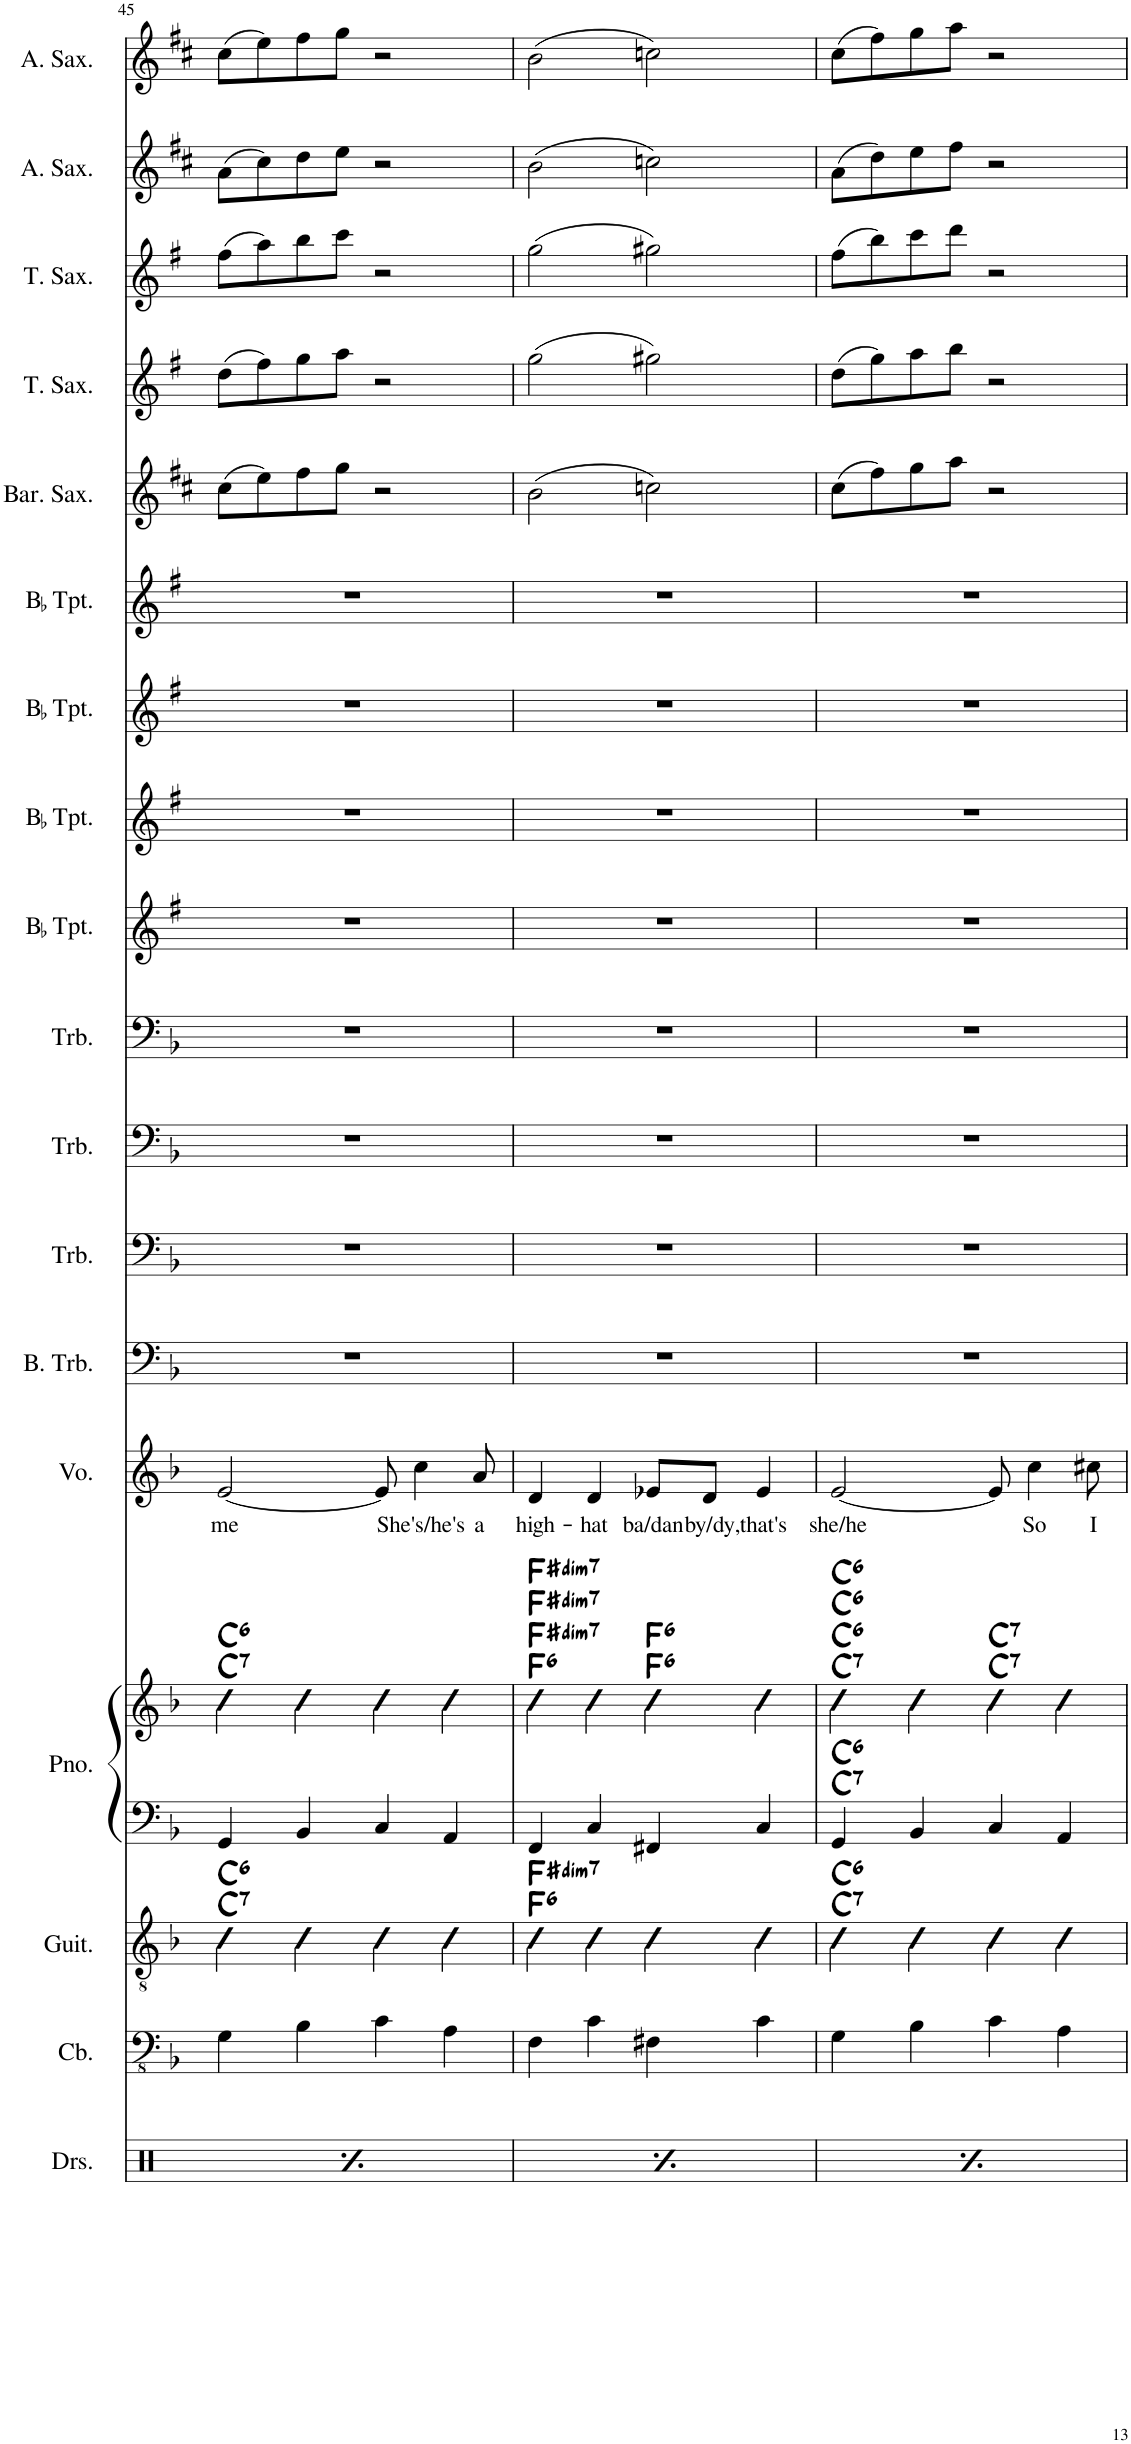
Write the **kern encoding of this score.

**kern	**harte	**kern	**kern	**harte	**kern	**kern	**harte	**kern	**text	**kern	**kern	**kern	**kern	**kern	**kern	**kern	**kern	**kern	**kern	**kern	**kern	**kern
*part18	*part18	*part17	*part16	*part16	*part15	*part15	*part15	*part14	*part14	*part13	*part12	*part11	*part10	*part9	*part8	*part7	*part6	*part5	*part4	*part3	*part2	*part1
*staff19	*	*staff18	*staff17	*	*staff16	*staff15	*	*staff14	*staff14	*staff13	*staff12	*staff11	*staff10	*staff9	*staff8	*staff7	*staff6	*staff5	*staff4	*staff3	*staff2	*staff1
*I"Drumset	*	*I"Double Bass	*I"Guitar	*	*I"Piano	*	*	*I"Voice	*	*I"Bass Trombone	*I"Trombone	*I"Trombone	*I"Trombone	*I"BaccidentalFlat Trumpet	*I"BaccidentalFlat Trumpet	*I"BaccidentalFlat Trumpet	*I"BaccidentalFlat Trumpet	*I"Baritone Saxophone	*I"Tenor Saxophone	*I"Tenor Saxophone	*I"Alto Saxophone	*I"Alto Saxophone
*I'Drs.	*	*	*I'Guit.	*	*I'Pno.	*	*	*I'Vo.	*	*I'B. Trb.	*I'Trb.	*I'Trb.	*I'Trb.	*I'BaccidentalFlat Tpt.	*I'BaccidentalFlat Tpt.	*I'BaccidentalFlat Tpt.	*I'BaccidentalFlat Tpt.	*I'Bar. Sax.	*I'T. Sax.	*I'T. Sax.	*I'A. Sax.	*I'A. Sax.
!!LO:PB:g=z
*clefX	*	*clefFv4	*clefGv2	*	*clefF4	*clefG2	*	*clefG2	*	*clefF4	*clefF4	*clefF4	*clefF4	*clefG2	*clefG2	*clefG2	*clefG2	*clefG2	*clefG2	*clefG2	*clefG2	*clefG2
*	*	*Trd7c12	*	*	*	*	*	*	*	*	*	*	*	*Trd1c2	*Trd1c2	*Trd1c2	*Trd1c2	*Trd12c21	*Trd8c14	*Trd8c14	*Trd5c9	*Trd5c9
*k[]	*	*k[b-]	*k[b-]	*	*k[b-]	*k[b-]	*	*k[b-]	*	*k[b-]	*k[b-]	*k[b-]	*k[b-]	*k[f#]	*k[f#]	*k[f#]	*k[f#]	*k[f#c#]	*k[f#]	*k[f#]	*k[f#c#]	*k[f#c#]
*M4/4	*	*M4/4	*M4/4	*	*M4/4	*M4/4	*	*M4/4	*	*M4/4	*M4/4	*M4/4	*M4/4	*M4/4	*M4/4	*M4/4	*M4/4	*M4/4	*M4/4	*M4/4	*M4/4	*M4/4
=45	=45	=45	=45	=45	=45	=45	=45	=45	=45	=45	=45	=45	=45	=45	=45	=45	=45	=45	=45	=45	=45	=45
*^	*	*	*	*	*	*	*	*	*	*	*	*	*	*	*	*	*	*	*	*	*	*
!	!	!LO:H:kt=N.C.	!	!	!LO:H:n=1:kt=7	!	!	!	!	!LO:LY:b	!	!	!	!	!	!	!	!	!	!	!	!	!
!	!	!	!	!	!LO:H:n=2:kt=6	!	!	!LO:H:n=1:kt=7	!	!	!	!	!	!	!	!	!	!	!	!	!	!	!
!	!	!	!	!	!	!	!	!LO:H:n=2:kt=6	!	!	!	!	!	!	!	!	!	!	!	!	!	!	!
4Rff/	4Rf\	N	4GG\	4c\	C:7 C:maj6	4GG/	4cc\	C:7 C:maj6	[2e/	me	1r	1r	1r	1r	1r	1r	1r	1r	(8cc#\L	(8dd\L	(8ff#\L	(8a\L	(8cc#\L
.	.	.	.	.	.	.	.	.	.	.	.	.	.	.	.	.	.	.	8ee\)	8ff#\)	8aa\)	8cc#\)	8ee\)
4Rff/	4Rf\	.	4BB-\	4c\	.	4BB-/	4cc\	.	.	.	.	.	.	.	.	.	.	.	8ff#\	8gg\	8bb\	8dd\	8ff#\
.	.	.	.	.	.	.	.	.	.	.	.	.	.	.	.	.	.	.	8gg\J	8aa\J	8ccc\J	8ee\J	8gg\J
4Rff/	4Rf\	.	4C\	4c\	.	4C/	4cc\	.	8e/]	.	.	.	.	.	.	.	.	.	2r	2r	2r	2r	2r
!	!	!	!	!	!	!	!	!	!	!LO:LY:b	!	!	!	!	!	!	!	!	!	!	!	!	!
.	.	.	.	.	.	.	.	.	4cc\	She's/he's	.	.	.	.	.	.	.	.	.	.	.	.	.
4Rff/	4Rf\	.	4AA\	4c\	.	4AA/	4cc\	.	.	.	.	.	.	.	.	.	.	.	.	.	.	.	.
!	!	!	!	!	!	!	!	!	!	!LO:LY:b	!	!	!	!	!	!	!	!	!	!	!	!	!
.	.	.	.	.	.	.	.	.	8a/	a	.	.	.	.	.	.	.	.	.	.	.	.	.
=46	=46	=46	=46	=46	=46	=46	=46	=46	=46	=46	=46	=46	=46	=46	=46	=46	=46	=46	=46	=46	=46	=46	=46
!	!	!LO:H:kt=N.C.	!	!	!LO:H:n=1:kt=6	!	!	!	!	!LO:LY:b	!	!	!	!	!	!	!	!	!	!	!	!	!
!	!	!	!	!	!LO:H:n=2:kt=dim7	!	!	!LO:H:n=1:kt=6	!	!	!	!	!	!	!	!	!	!	!	!	!	!	!
!	!	!	!	!	!	!	!	!LO:H:n=2:kt=dim7	!	!	!	!	!	!	!	!	!	!	!	!	!	!	!
!	!	!	!	!	!	!	!	!LO:H:n=3:kt=dim7	!	!	!	!	!	!	!	!	!	!	!	!	!	!	!
!	!	!	!	!	!	!	!	!LO:H:n=4:kt=dim7	!	!	!	!	!	!	!	!	!	!	!	!	!	!	!
4Rff/	4Rf\	N	4FF\	4c\	F:maj6 F#:dim7	4FF/	4cc\	F:maj6 F#:dim7 F#:dim7 F#:dim7	4d/	high-	1r	1r	1r	1r	1r	1r	1r	1r	(2b\	(2gg\	(2gg\	(2b\	(2b\
!	!	!	!	!	!	!	!	!	!	!LO:LY:b	!	!	!	!	!	!	!	!	!	!	!	!	!
4Rff/	4Rf\	.	4C\	4c\	.	4C/	4cc\	.	4d/	-hat	.	.	.	.	.	.	.	.	.	.	.	.	.
!	!	!	!	!	!	!	!	!LO:H:n=1:kt=6	!	!LO:LY:b	!	!	!	!	!	!	!	!	!	!	!	!	!
!	!	!	!	!	!	!	!	!LO:H:n=2:kt=6	!	!	!	!	!	!	!	!	!	!	!	!	!	!	!
4Rff/	4Rf\	.	4FF#X\	4c\	.	4FF#X/	4cc\	F:maj6 F:maj6	8e-X/L	ba/dan	.	.	.	.	.	.	.	.	2ccn\)	2gg#X\)	2gg#X\)	2ccn\)	2ccn\)
!	!	!	!	!	!	!	!	!	!	!LO:LY:b	!	!	!	!	!	!	!	!	!	!	!	!	!
.	.	.	.	.	.	.	.	.	8d/J	by/dy,	.	.	.	.	.	.	.	.	.	.	.	.	.
!	!	!	!	!	!	!	!	!	!	!LO:LY:b	!	!	!	!	!	!	!	!	!	!	!	!	!
4Rff/	4Rf\	.	4C\	4c\	.	4C/	4cc\	.	4e-/	that's	.	.	.	.	.	.	.	.	.	.	.	.	.
=47	=47	=47	=47	=47	=47	=47	=47	=47	=47	=47	=47	=47	=47	=47	=47	=47	=47	=47	=47	=47	=47	=47	=47
!	!	!LO:H:kt=N.C.	!	!	!LO:H:n=1:kt=7	!	!	!	!	!LO:LY:b	!	!	!	!	!	!	!	!	!	!	!	!	!
!	!	!	!	!	!LO:H:n=2:kt=6	!	!	!LO:H:n=1:kt=7	!	!	!	!	!	!	!	!	!	!	!	!	!	!	!
!	!	!	!	!	!	!	!	!LO:H:n=2:kt=6	!	!	!	!	!	!	!	!	!	!	!	!	!	!	!
!	!	!	!	!	!	!	!	!LO:H:n=3:kt=6	!	!	!	!	!	!	!	!	!	!	!	!	!	!	!
!	!	!	!	!	!	!	!	!LO:H:n=4:kt=6	!	!	!	!	!	!	!	!	!	!	!	!	!	!	!
!	!	!	!	!	!	!	!	!LO:H:n=5:kt=7	!	!	!	!	!	!	!	!	!	!	!	!	!	!	!
!	!	!	!	!	!	!	!	!LO:H:n=6:kt=6	!	!	!	!	!	!	!	!	!	!	!	!	!	!	!
4Rff/	4Rf\	N	4GG\	4c\	C:7 C:maj6	4GG/	4cc\	C:7 C:maj6 C:maj6 C:maj6 C:7 C:maj6	[2e/	she/he	1r	1r	1r	1r	1r	1r	1r	1r	(8cc#\L	(8dd\L	(8ff#\L	(8a\L	(8cc#\L
.	.	.	.	.	.	.	.	.	.	.	.	.	.	.	.	.	.	.	8ff#\)	8gg\)	8bb\)	8dd\)	8ff#\)
4Rff/	4Rf\	.	4BB-\	4c\	.	4BB-/	4cc\	.	.	.	.	.	.	.	.	.	.	.	8gg\	8aa\	8ccc\	8ee\	8gg\
.	.	.	.	.	.	.	.	.	.	.	.	.	.	.	.	.	.	.	8aa\J	8bb\J	8ddd\J	8ff#\J	8aa\J
!	!	!	!	!	!	!	!	!LO:H:n=1:kt=7	!	!	!	!	!	!	!	!	!	!	!	!	!	!	!
!	!	!	!	!	!	!	!	!LO:H:n=2:kt=7	!	!	!	!	!	!	!	!	!	!	!	!	!	!	!
4Rff/	4Rf\	.	4C\	4c\	.	4C/	4cc\	C:7 C:7	8e/]	.	.	.	.	.	.	.	.	.	2r	2r	2r	2r	2r
!	!	!	!	!	!	!	!	!	!	!LO:LY:b	!	!	!	!	!	!	!	!	!	!	!	!	!
.	.	.	.	.	.	.	.	.	4cc\	So	.	.	.	.	.	.	.	.	.	.	.	.	.
4Rff/	4Rf\	.	4AA\	4c\	.	4AA/	4cc\	.	.	.	.	.	.	.	.	.	.	.	.	.	.	.	.
!	!	!	!	!	!	!	!	!	!	!LO:LY:b	!	!	!	!	!	!	!	!	!	!	!	!	!
.	.	.	.	.	.	.	.	.	8cc#X\	I	.	.	.	.	.	.	.	.	.	.	.	.	.
*v	*v	*	*	*	*	*	*	*	*	*	*	*	*	*	*	*	*	*	*	*	*	*	*
=	=	=	=	=	=	=	=	=	=	=	=	=	=	=	=	=	=	=	=	=	=	=
*-	*-	*-	*-	*-	*-	*-	*-	*-	*-	*-	*-	*-	*-	*-	*-	*-	*-	*-	*-	*-	*-	*-
